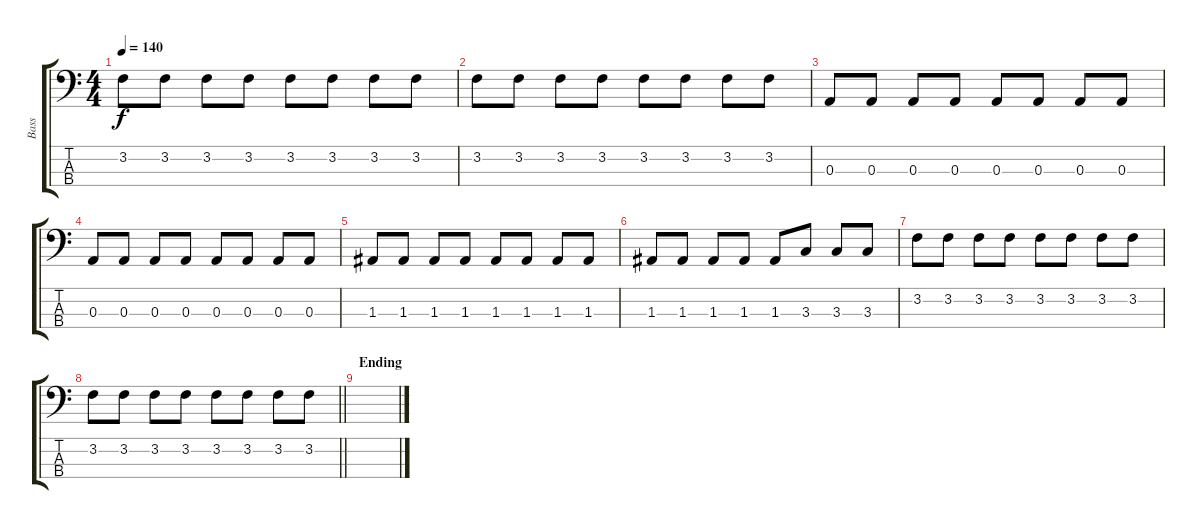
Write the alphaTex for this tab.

\track ("Bass" "Bass") {instrument electricbassfinger}
\staff {score tabs}
\tuning (G2 D2 A1 E1) {hide}
\ts (4 4)
\tempo 140
\clef f4
\ks c
3.2.8{dy f} 3.2.8 3.2.8 3.2.8 3.2.8 3.2.8 3.2.8 3.2.8 |
3.2.8 3.2.8 3.2.8 3.2.8 3.2.8 3.2.8 3.2.8 3.2.8 |
0.3.8 0.3.8 0.3.8 0.3.8 0.3.8 0.3.8 0.3.8 0.3.8 |
0.3.8 0.3.8 0.3.8 0.3.8 0.3.8 0.3.8 0.3.8 0.3.8 |
1.3.8 1.3.8 1.3.8 1.3.8 1.3.8 1.3.8 1.3.8 1.3.8 |
1.3.8 1.3.8 1.3.8 1.3.8 1.3.8 3.3.8 3.3.8 3.3.8 |
3.2.8 3.2.8 3.2.8 3.2.8 3.2.8 3.2.8 3.2.8 3.2.8 |
\barLineRight lightlight
3.2.8 3.2.8 3.2.8 3.2.8 3.2.8 3.2.8 3.2.8 3.2.8 |
\section ("" "Ending")
